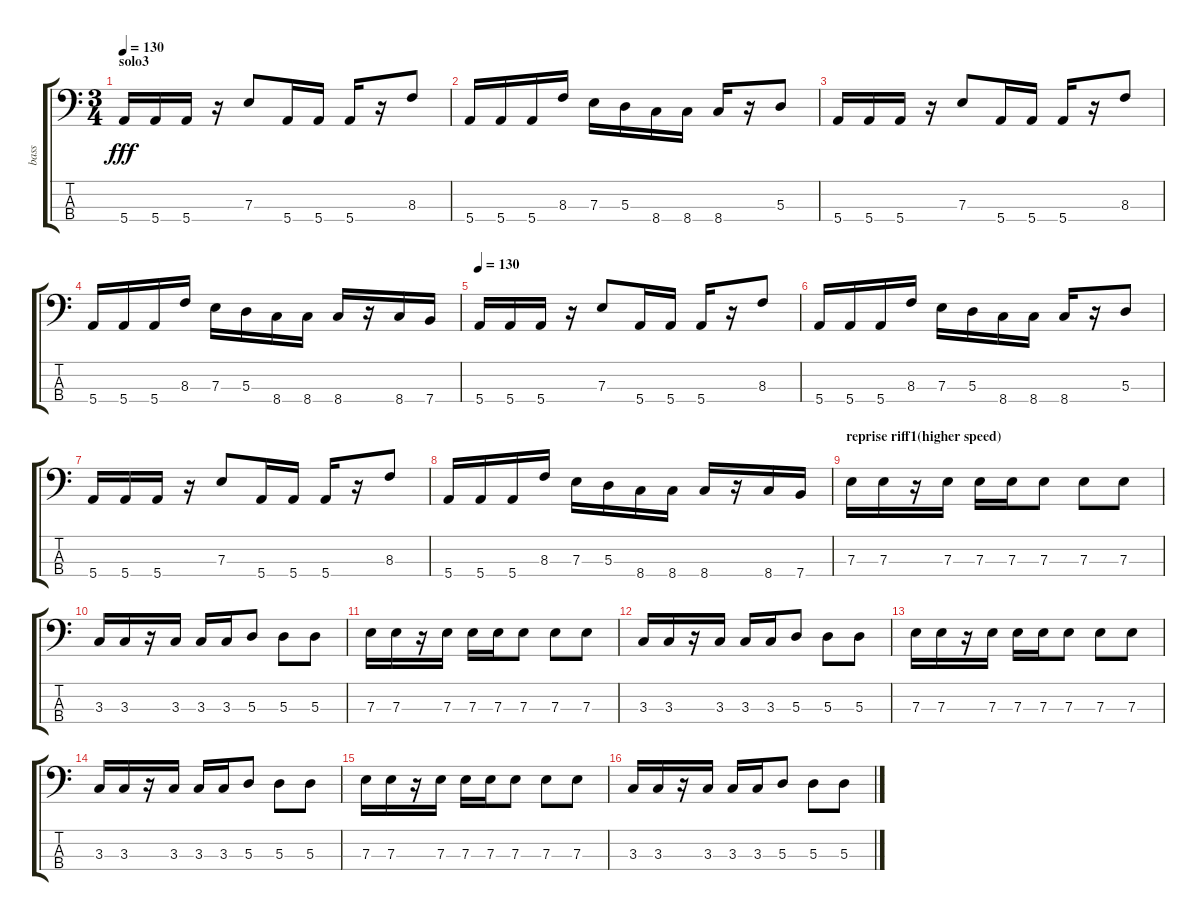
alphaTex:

\track ("bass" "bass") {instrument electricbassfinger}
\staff {score tabs}
\tuning (G2 D2 A1 E1) {hide}
\ts (3 4)
\section ("" "solo3")
\tempo 130
\clef f4
\ks c
5.4.16{dy fff} 5.4.16 5.4.16 r.16 7.3.8 5.4.16 5.4.16 5.4.16 r.16 8.3.8 |
5.4.16 5.4.16 5.4.16 8.3.16 7.3.16 5.3.16 8.4.16 8.4.16 8.4.16 r.16 5.3.8 |
5.4.16 5.4.16 5.4.16 r.16 7.3.8 5.4.16 5.4.16 5.4.16 r.16 8.3.8 |
5.4.16 5.4.16 5.4.16 8.3.16 7.3.16 5.3.16 8.4.16 8.4.16 8.4.16 r.16 8.4.16 7.4.16 |
\tempo 130
5.4.16 5.4.16 5.4.16 r.16 7.3.8 5.4.16 5.4.16 5.4.16 r.16 8.3.8 |
5.4.16 5.4.16 5.4.16 8.3.16 7.3.16 5.3.16 8.4.16 8.4.16 8.4.16 r.16 5.3.8 |
5.4.16 5.4.16 5.4.16 r.16 7.3.8 5.4.16 5.4.16 5.4.16 r.16 8.3.8 |
5.4.16 5.4.16 5.4.16 8.3.16 7.3.16 5.3.16 8.4.16 8.4.16 8.4.16 r.16 8.4.16 7.4.16 |
\section ("" "reprise riff1(higher speed)")
7.3.16 7.3.16 r.16 7.3.16 7.3.16 7.3.16 7.3.8 7.3.8 7.3.8 |
3.3.16 3.3.16 r.16 3.3.16 3.3.16 3.3.16 5.3.8 5.3.8 5.3.8 |
7.3.16 7.3.16 r.16 7.3.16 7.3.16 7.3.16 7.3.8 7.3.8 7.3.8 |
3.3.16 3.3.16 r.16 3.3.16 3.3.16 3.3.16 5.3.8 5.3.8 5.3.8 |
7.3.16 7.3.16 r.16 7.3.16 7.3.16 7.3.16 7.3.8 7.3.8 7.3.8 |
3.3.16 3.3.16 r.16 3.3.16 3.3.16 3.3.16 5.3.8 5.3.8 5.3.8 |
7.3.16 7.3.16 r.16 7.3.16 7.3.16 7.3.16 7.3.8 7.3.8 7.3.8 |
3.3.16 3.3.16 r.16 3.3.16 3.3.16 3.3.16 5.3.8 5.3.8 5.3.8
